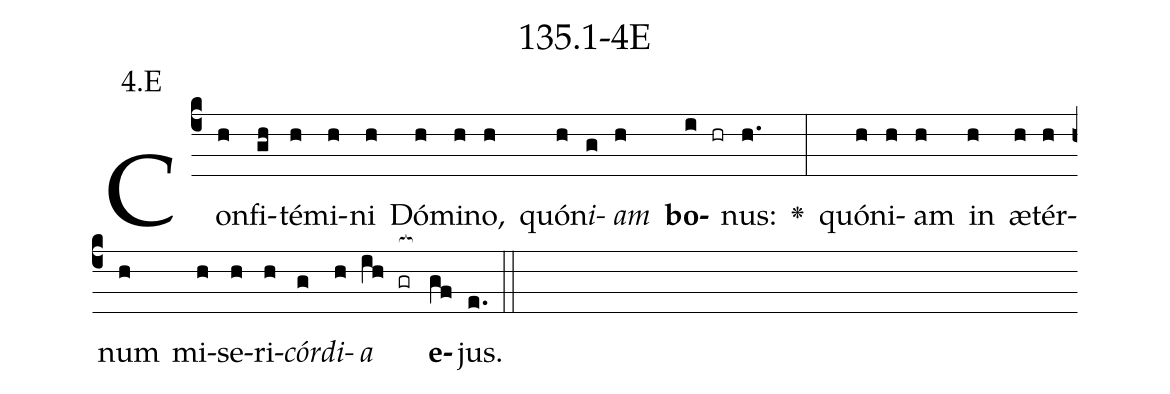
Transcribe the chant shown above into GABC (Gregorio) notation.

name: 135.1-4E;
annotation: 4.E;
%%
(c4)Con(h)fi(gh)té(h)mi(h)ni(h) Dó(h)mi(h)no,(h) quón(h)<i>i</i>(g)<i>am</i>(h) <b>bo</b>(i hr)nus:(h.) <v>\greheightstar</v>(:) quón(h)i(h)am(h) in(h) æ(h)tér(h)num(h) mi(h)se(h)ri(h)<i>cór</i>(g)<i>di</i>(h)<i>a</i>(ih gr[ocb:1{]) <b>e</b>(gf[ocb:0}])jus.(e.) (::)


%E(h) u(g) o(h) u(ih) a(gf) e.(e.) (::)
